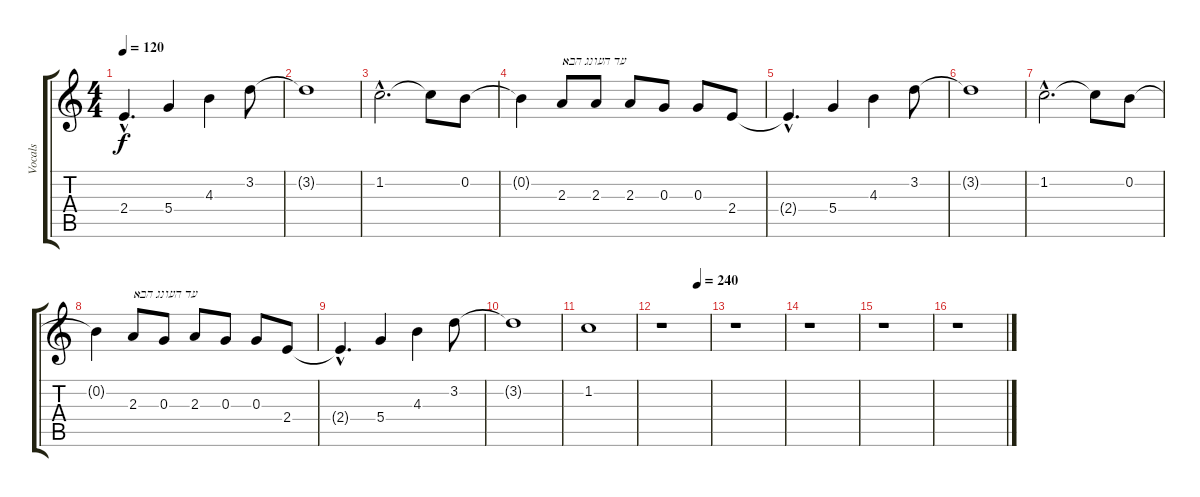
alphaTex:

\track ("Vocals" "Vocals") {instrument overdrivenguitar}
\staff {score tabs}
\tuning (E4 B3 G3 D3 A2 E2) {hide}
\ts (4 4)
\tempo 120
\clef g2
\ks c
2.4{hac t}.4{d dy f} 5.4.4 4.3.4 3.2.8 |
3.2{t}.1 |
1.2{hac}.2{d} 1.2{t}.8 0.2.8 |
0.2{t}.4 2.3.8{txt "עד העונג הבא"} 2.3.8 2.3.8 0.3.8 0.3.8 2.4.8 |
2.4{hac t}.4{d} 5.4.4 4.3.4 3.2.8 |
3.2{t}.1 |
1.2{hac}.2{d} 1.2{t}.8 0.2.8 |
0.2{t}.4 2.3.8{txt "עד העונג הבא"} 0.3.8 2.3.8 0.3.8 0.3.8 2.4.8 |
2.4{hac t}.4{d} 5.4.4 4.3.4 3.2.8 |
3.2{t}.1 |
1.2.1 |
\tempo (240 0.75)
r.1 |
r.1 |
r.1 |
r.1 |
r.1
